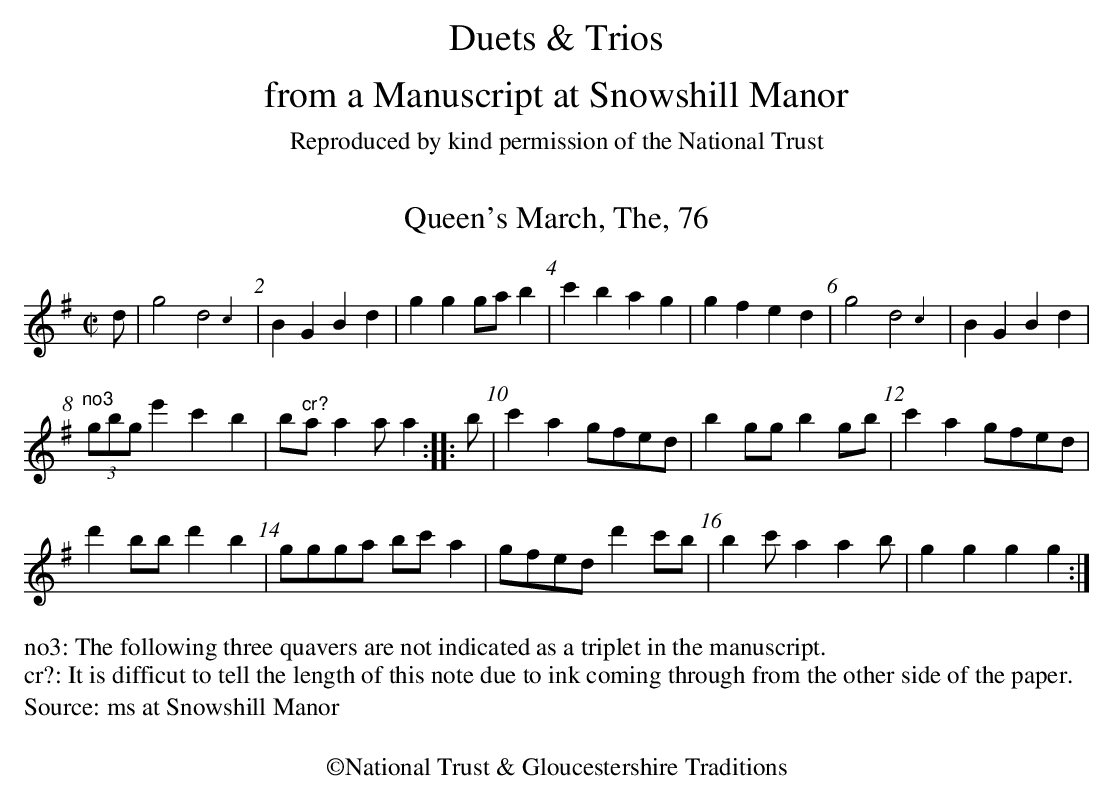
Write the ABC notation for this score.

X:1
T:Queen's March, The, 76
M:C|
L:1/4
K:G
d/| g2d2{c2} | BGBd| ggg/a/b|c'bag|\
gfed| g2d2{c2} | BGBd|
"^no3"  (3g/b/g/ e'c'b|\
b/"^cr?"a/aa/a:: b/| c'ag/f/e/d/| bg/g/ bg/b/| c'ag/f/e/d/|
d'b/b/d'b| g/g/g/a/ b/c'/a| g/f/e/d/ d'c'/b/| bc'/aab/|  gggg:|
